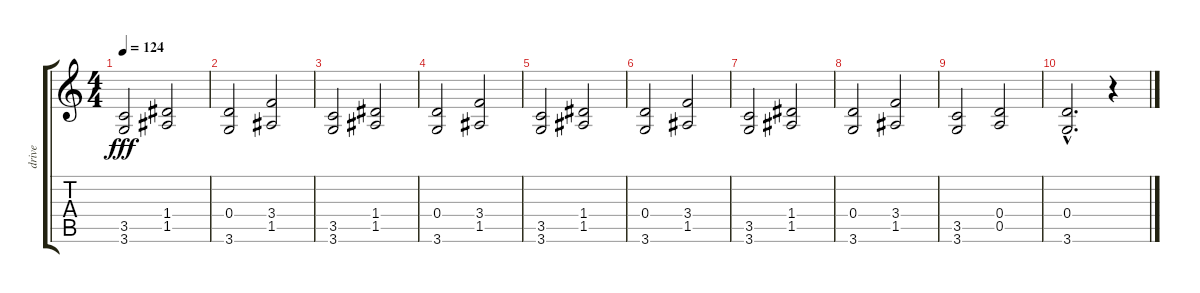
\track ("drive" "drive") {instrument overdrivenguitar}
\staff {score tabs}
\tuning (E4 B3 G3 D3 A2 E2) {hide}
\ts (4 4)
\tempo 124
\clef g2
\ks c
(3.5 3.6).2{dy fff} (1.4 1.5).2 |
(0.4 3.6).2 (3.4 1.5).2 |
(3.5 3.6).2 (1.4 1.5).2 |
(0.4 3.6).2 (3.4 1.5).2 |
(3.5 3.6).2 (1.4 1.5).2 |
(0.4 3.6).2 (3.4 1.5).2 |
(3.5 3.6).2 (1.4 1.5).2 |
(0.4 3.6).2 (3.4 1.5).2 |
(3.5 3.6).2 (0.4 0.5).2 |
(0.4{hac} 3.6{hac}).2{d} r.4
